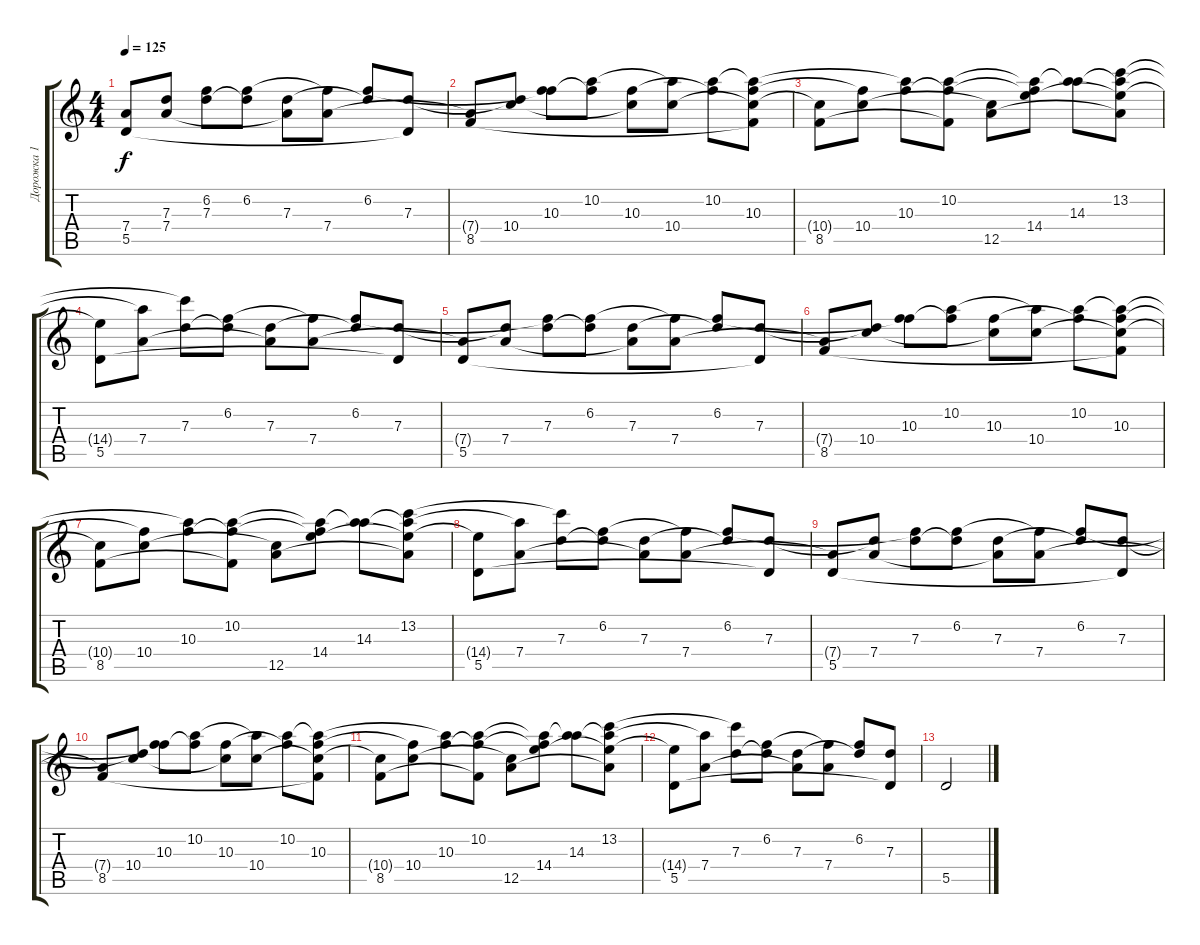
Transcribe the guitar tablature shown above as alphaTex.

\track ("Дорожка 1" "Дорожка 1") {instrument electricguitarjazz}
\staff {score tabs}
\tuning (E4 B3 G3 D3 A2 E2) {hide}
\ts (4 4)
\tempo 125
\clef g2
\ks c
(7.4{t} 5.5).8{dy f} (7.3{t} 7.4).8 (6.2{t} 7.3).8 (6.2 7.3{t}).8 (7.3 7.4{t}).8 (6.2{t} 7.4).8 (6.2 7.3{t}).8 (7.3 5.5{t}).8 |
(7.4{t} 8.5).8 (7.3{t} 10.4).8 (6.2{t} 10.3).8 (10.2 10.3{t}).8 (10.3 10.4{t}).8 (10.2{t} 10.4).8 (10.2 10.3{t}).8 (10.2{t} 10.3 10.4{t} 8.5{t}).8 |
(10.4{t} 8.5).8 (10.3{t} 10.4).8 (10.2{t} 10.3).8 (10.2 10.3{t} 8.5{t}).8 (10.4{t} 12.5).8 (10.2{t} 10.3{t} 14.4).8 (10.2{t} 14.3).8 (13.2 14.3{t} 14.4{t} 12.5{t}).8 |
(14.4{t} 5.5).8 (14.3{t} 7.4).8 (13.2{t} 7.3).8 (6.2 7.3{t}).8 (7.3 7.4{t}).8 (6.2{t} 7.4).8 (6.2 7.3{t}).8 (7.3 5.5{t}).8 |
(7.4{t} 5.5).8 (7.3{t} 7.4).8 (6.2{t} 7.3).8 (6.2 7.3{t}).8 (7.3 7.4{t}).8 (6.2{t} 7.4).8 (6.2 7.3{t}).8 (7.3 5.5{t}).8 |
(7.4{t} 8.5).8 (7.3{t} 10.4).8 (6.2{t} 10.3).8 (10.2 10.3{t}).8 (10.3 10.4{t}).8 (10.2{t} 10.4).8 (10.2 10.3{t}).8 (10.2{t} 10.3 10.4{t} 8.5{t}).8 |
(10.4{t} 8.5).8 (10.3{t} 10.4).8 (10.2{t} 10.3).8 (10.2 10.3{t} 8.5{t}).8 (10.4{t} 12.5).8 (10.2{t} 10.3{t} 14.4).8 (10.2{t} 14.3).8 (13.2 14.3{t} 14.4{t} 12.5{t}).8 |
(14.4{t} 5.5).8 (14.3{t} 7.4).8 (13.2{t} 7.3).8 (6.2 7.3{t}).8 (7.3 7.4{t}).8 (6.2{t} 7.4).8 (6.2 7.3{t}).8 (7.3 5.5{t}).8 |
(7.4{t} 5.5).8 (7.3{t} 7.4).8 (6.2{t} 7.3).8 (6.2 7.3{t}).8 (7.3 7.4{t}).8 (6.2{t} 7.4).8 (6.2 7.3{t}).8 (7.3 5.5{t}).8 |
(7.4{t} 8.5).8 (7.3{t} 10.4).8 (6.2{t} 10.3).8 (10.2 10.3{t}).8 (10.3 10.4{t}).8 (10.2{t} 10.4).8 (10.2 10.3{t}).8 (10.2{t} 10.3 10.4{t} 8.5{t}).8 |
(10.4{t} 8.5).8 (10.3{t} 10.4).8 (10.2{t} 10.3).8 (10.2 10.3{t} 8.5{t}).8 (10.4{t} 12.5).8 (10.2{t} 10.3{t} 14.4).8 (10.2{t} 14.3).8 (13.2 14.3{t} 14.4{t} 12.5{t}).8 |
(14.4{t} 5.5).8 (14.3{t} 7.4).8 (13.2{t} 7.3).8 (6.2 7.3{t}).8 (7.3 7.4{t}).8 (6.2{t} 7.4).8 (6.2 7.3{t}).8 (7.3 5.5{t}).8 |
5.5.2
